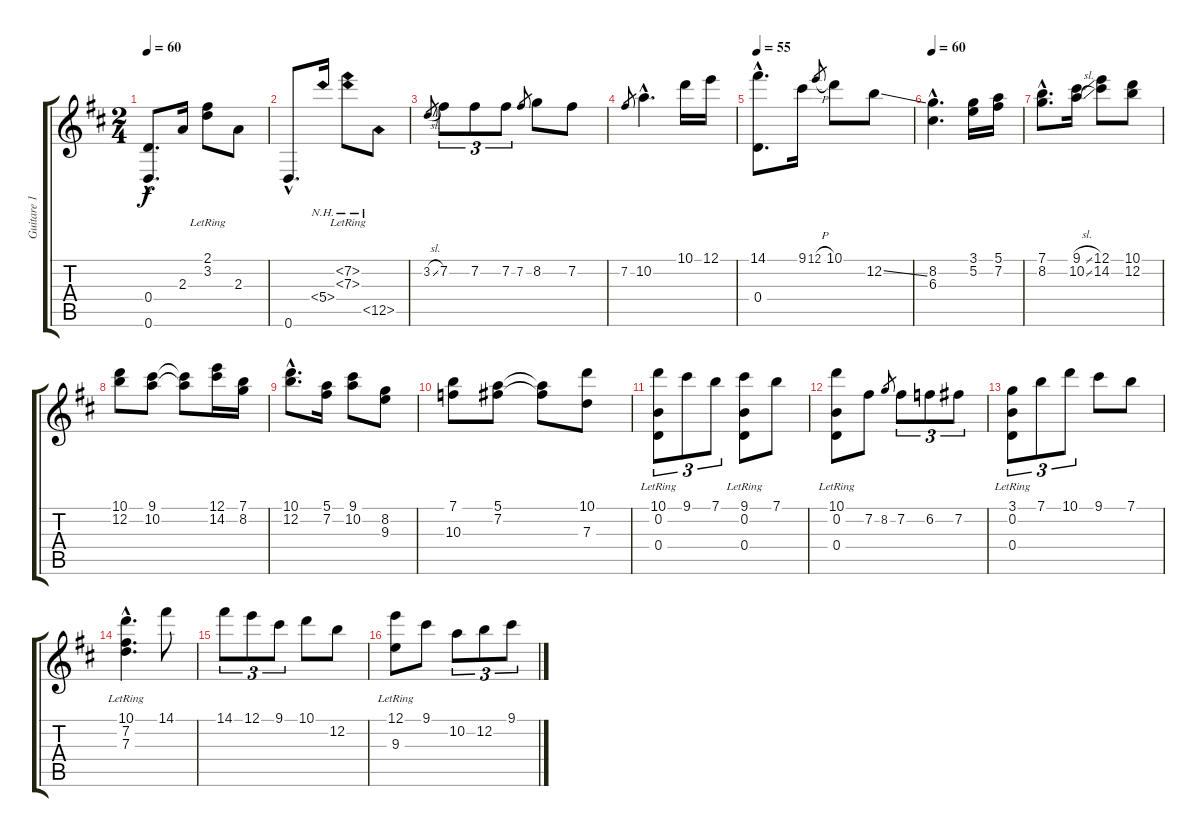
\track ("Guitare 1" "Guitare 1") {instrument acousticguitarnylon}
\staff {score tabs}
\tuning (E4 B3 G3 D3 A2 D2) {hide}
\ts (2 4)
\tempo 60
\clef g2
\ks d
(0.4{hac} 0.6{hac}).8{d dy f instrument acousticguitarnylon} 2.3.16 (2.1{lr} 3.2{lr}).8 2.3.8 |
0.6{hac}.8{d} 5.4{nh}.16 (7.2{nh lr} 7.3{nh lr}).8 12.5{nh}.8 |
3.2{sl}.8{gr} 7.2.8{tu (3 2)} 7.2.8{tu (3 2)} 7.2.8{tu (3 2)} 7.2.8{gr} 8.2.8 7.2.8 |
7.2.8{gr} 10.2{hac}.4{d} 10.1.16 12.1.16 |
\tempo 55
(14.1{hac} 0.4{hac}).8{d} 9.1.16 12.1{h}.8{gr} 10.1.8 12.2{ss}.8 |
\tempo 60
(8.2{hac} 6.3{hac}).4{d} (3.1 5.2).16 (5.1 7.2).16 |
(7.1{hac} 8.2{hac}).8{d} (9.1{sl} 10.2{sl}).16 (12.1 14.2).8 (10.1 12.2).8 |
(10.1 12.2).8 (9.1 10.2).8 (9.1{t} 10.2{t}).8 (12.1 14.2).16 (7.1 8.2).16 |
(10.1{hac} 12.2{hac}).8{d} (5.1 7.2).16 (9.1 10.2).8 (8.2 9.3).8 |
(7.1 10.3).8 (5.1 7.2).8 (5.1{t} 7.2{t}).8 (10.1 7.3).8 |
(10.1 0.2{lr} 0.4{lr}).8{tu (3 2)} 9.1.8{tu (3 2)} 7.1.8{tu (3 2)} (9.1 0.2{lr} 0.4{lr}).8 7.1.8 |
(10.1 0.2{lr} 0.4{lr}).8 7.2.8 8.2.8{gr} 7.2.8{tu (3 2)} 6.2.8{tu (3 2)} 7.2.8{tu (3 2)} |
(3.1 0.2{lr} 0.4{lr}).8{tu (3 2)} 7.1.8{tu (3 2)} 10.1.8{tu (3 2)} 9.1.8 7.1.8 |
(10.1{hac} 7.2{hac lr} 7.3{hac lr}).4{d} 14.1.8 |
14.1.8{tu (3 2)} 12.1.8{tu (3 2)} 9.1.8{tu (3 2)} 10.1.8 12.2.8 |
(12.1 9.3{lr}).8 9.1.8 10.2.8{tu (3 2)} 12.2.8{tu (3 2)} 9.1.8{tu (3 2)}
